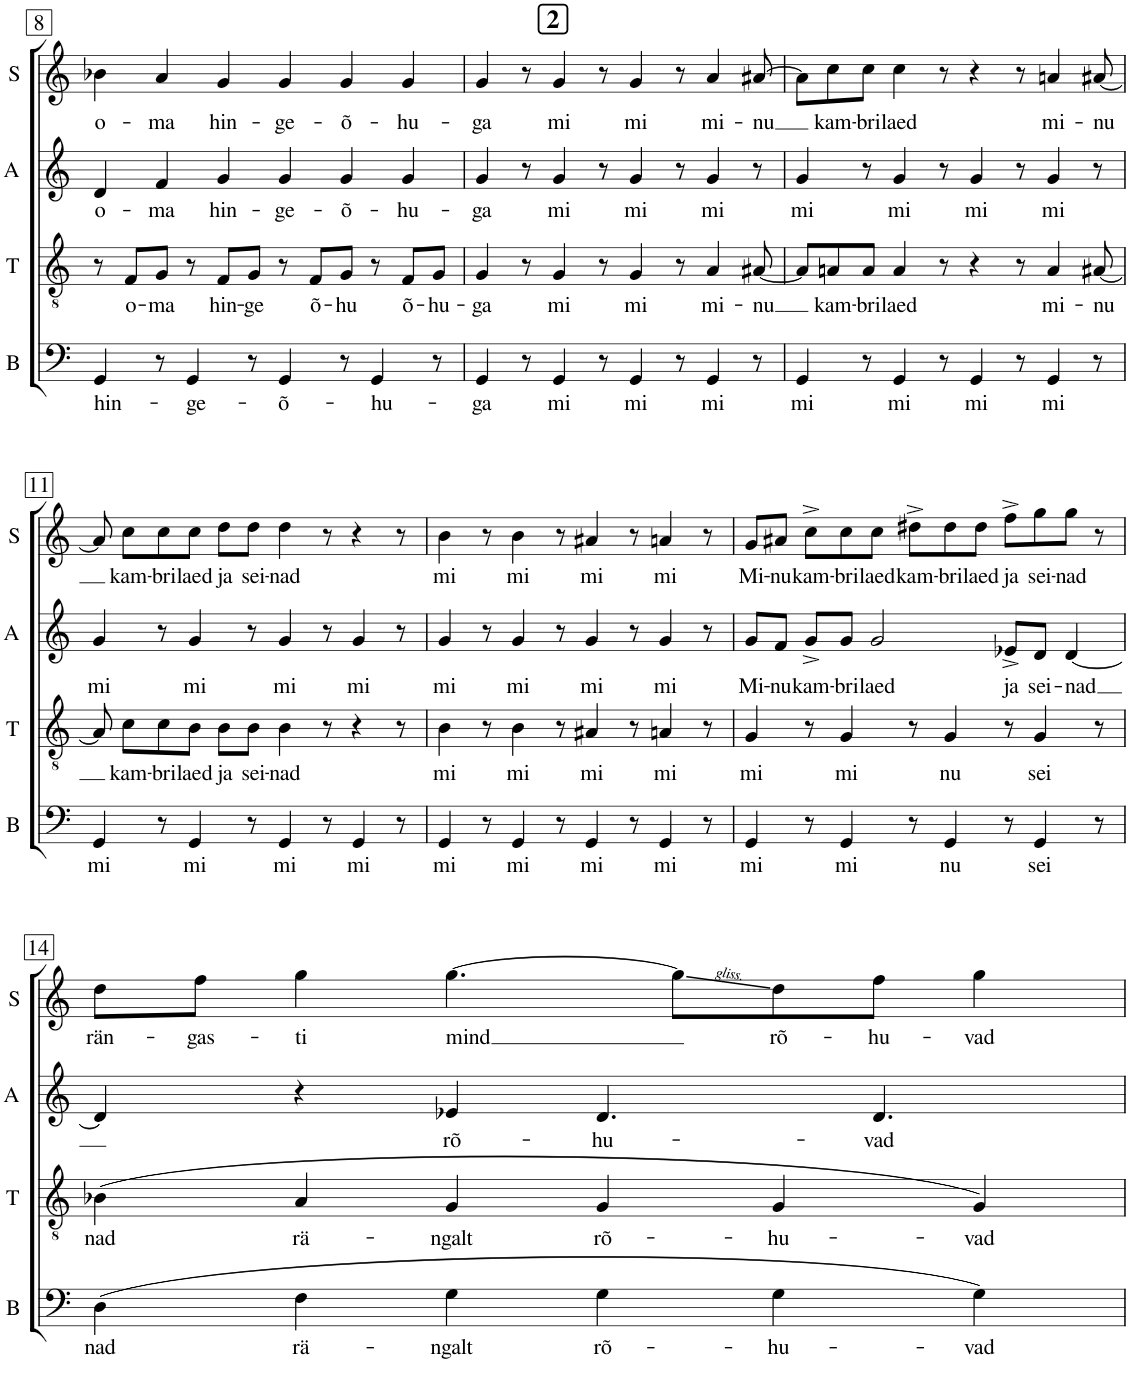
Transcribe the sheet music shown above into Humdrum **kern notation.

**kern	**text	**kern	**text	**kern	**text	**kern	**text
*part4	*part4	*part3	*part3	*part2	*part2	*part1	*part1
*staff4	*staff4	*staff3	*staff3	*staff2	*staff2	*staff1	*staff1
*I"B	*	*I"T	*	*I"A	*	*I"S	*
*I'B	*	*I'T	*	*I'A	*	*I'S	*
!!LO:PB:g=z
*clefF4	*	*clefGv2	*	*clefG2	*	*clefG2	*
*	*	*	*	*	*	*Trd-7c-12	*
*k[]	*	*k[]	*	*k[]	*	*k[]	*
*M6/4	*	*M6/4	*	*M6/4	*	*M6/4	*
=8	=8	=8	=8	=8	=8	=8	=8
!	!LO:LY:b	!	!	!	!LO:LY:b	!	!LO:LY:b
4GG/	hin-	8r	.	4d/	o-	4b-X\	o-
!	!	!	!LO:LY:b	!	!	!	!
.	.	8F/L	o-	.	.	.	.
!	!	!	!LO:LY:b	!	!LO:LY:b	!	!LO:LY:b
8r	.	8G/J	-ma	4f/	-ma	4a/	-ma
!	!LO:LY:b	!	!	!	!	!	!
4GG/	-ge-	8r	.	.	.	.	.
!	!	!	!LO:LY:b	!	!LO:LY:b	!	!LO:LY:b
.	.	8F/L	hin-	4g/	hin-	4g/	hin-
!	!	!	!LO:LY:b	!	!	!	!
8r	.	8G/J	-ge	.	.	.	.
!	!LO:LY:b	!	!	!	!LO:LY:b	!	!LO:LY:b
4GG/	-õ-	8r	.	4g/	-ge-	4g/	-ge-
!	!	!	!LO:LY:b	!	!	!	!
.	.	8F/L	õ-	.	.	.	.
!	!	!	!LO:LY:b	!	!LO:LY:b	!	!LO:LY:b
8r	.	8G/J	-hu	4g/	-õ-	4g/	-õ-
!	!LO:LY:b	!	!	!	!	!	!
4GG/	-hu-	8r	.	.	.	.	.
!	!	!	!LO:LY:b	!	!LO:LY:b	!	!LO:LY:b
.	.	8F/L	õ-	4g/	-hu-	4g/	-hu-
!	!	!	!LO:LY:b	!	!	!	!
8r	.	8G/J	-hu-	.	.	.	.
!!LO:REH:place=s1:a:B:cj:fs=14:t=2:qo=1.5
=9	=9	=9	=9	=9	=9	=9	=9
!	!LO:LY:b	!	!LO:LY:b	!	!LO:LY:b	!	!LO:LY:b
4GG/	-ga	4G/	-ga	4g/	-ga	4g/	-ga
8r	.	8r	.	8r	.	8r	.
!	!LO:LY:b	!	!LO:LY:b	!	!LO:LY:b	!	!LO:LY:b
4GG/	mi	4G/	mi	4g/	mi	4g/	mi
8r	.	8r	.	8r	.	8r	.
!	!LO:LY:b	!	!LO:LY:b	!	!LO:LY:b	!	!LO:LY:b
4GG/	mi	4G/	mi	4g/	mi	4g/	mi
8r	.	8r	.	8r	.	8r	.
!	!LO:LY:b	!	!LO:LY:b	!	!LO:LY:b	!	!LO:LY:b
4GG/	mi	4A/	mi-	4g/	mi	4a/	mi-
!	!	!	!LO:LY:b	!	!	!	!LO:LY:b
8r	.	[8A#X/	-nu	8r	.	[8a#X/	-nu
=10	=10	=10	=10	=10	=10	=10	=10
!	!LO:LY:b	!	!	!	!LO:LY:b	!	!
4GG/	mi	8A#/L]	.	4g/	mi	8a#\L]	.
!	!	!	!LO:LY:b	!	!	!	!LO:LY:b
.	.	8An/	kam-	.	.	8cc\	kam-
!	!	!	!LO:LY:b	!	!	!	!LO:LY:b
8r	.	8A/J	-bri	8r	.	8cc\J	-bri
!	!LO:LY:b	!	!LO:LY:b	!	!LO:LY:b	!	!LO:LY:b
4GG/	mi	4A/	laed	4g/	mi	4cc\	laed
8r	.	8r	.	8r	.	8r	.
!	!LO:LY:b	!	!	!	!LO:LY:b	!	!
4GG/	mi	4r	.	4g/	mi	4r	.
8r	.	8r	.	8r	.	8r	.
!	!LO:LY:b	!	!LO:LY:b	!	!LO:LY:b	!	!LO:LY:b
4GG/	mi	4A/	mi-	4g/	mi	4an/	mi-
!	!	!	!LO:LY:b	!	!	!	!LO:LY:b
8r	.	[8A#X/	-nu	8r	.	[8a#X/	-nu
!!LO:LB:g=z
=11	=11	=11	=11	=11	=11	=11	=11
!	!LO:LY:b	!	!	!	!LO:LY:b	!	!
4GG/	mi	8A#/]	.	4g/	mi	8a#/]	.
!	!	!	!LO:LY:b	!	!	!	!LO:LY:b
.	.	8c\L	kam-	.	.	8cc\L	kam-
!	!	!	!LO:LY:b	!	!	!	!LO:LY:b
8r	.	8c\	-bri	8r	.	8cc\	-bri
!	!LO:LY:b	!	!LO:LY:b	!	!LO:LY:b	!	!LO:LY:b
4GG/	mi	8B\J	laed	4g/	mi	8cc\J	laed
!	!	!	!LO:LY:b	!	!	!	!LO:LY:b
.	.	8B\L	ja	.	.	8dd\L	ja
!	!	!	!LO:LY:b	!	!	!	!LO:LY:b
8r	.	8B\J	sei-	8r	.	8dd\J	sei-
!	!LO:LY:b	!	!LO:LY:b	!	!LO:LY:b	!	!LO:LY:b
4GG/	mi	4B\	-nad	4g/	mi	4dd\	-nad
8r	.	8r	.	8r	.	8r	.
!	!LO:LY:b	!	!	!	!LO:LY:b	!	!
4GG/	mi	4r	.	4g/	mi	4r	.
8r	.	8r	.	8r	.	8r	.
=12	=12	=12	=12	=12	=12	=12	=12
!	!LO:LY:b	!	!LO:LY:b	!	!LO:LY:b	!	!LO:LY:b
4GG/	mi	4B\	mi	4g/	mi	4b\	mi
8r	.	8r	.	8r	.	8r	.
!	!LO:LY:b	!	!LO:LY:b	!	!LO:LY:b	!	!LO:LY:b
4GG/	mi	4B\	mi	4g/	mi	4b\	mi
8r	.	8r	.	8r	.	8r	.
!	!LO:LY:b	!	!LO:LY:b	!	!LO:LY:b	!	!LO:LY:b
4GG/	mi	4A#X/	mi	4g/	mi	4a#X/	mi
8r	.	8r	.	8r	.	8r	.
!	!LO:LY:b	!	!LO:LY:b	!	!LO:LY:b	!	!LO:LY:b
4GG/	mi	4An/	mi	4g/	mi	4an/	mi
8r	.	8r	.	8r	.	8r	.
=13	=13	=13	=13	=13	=13	=13	=13
!	!LO:LY:b	!	!LO:LY:b	!	!LO:LY:b	!	!LO:LY:b
4GG/	mi	4G/	mi	8g/L	Mi-	8g/L	Mi-
!	!	!	!	!	!LO:LY:b	!	!LO:LY:b
.	.	.	.	8f/J	-nu	8a#X/J	-nu
!	!	!	!	!	!LO:LY:b	!	!LO:LY:b
8r	.	8r	.	8g^/L	kam-	8cc^\L	kam-
!	!LO:LY:b	!	!LO:LY:b	!	!LO:LY:b	!	!LO:LY:b
4GG/	mi	4G/	mi	8g/J	-bri	8cc\	-bri
!	!	!	!	!	!LO:LY:b	!	!LO:LY:b
.	.	.	.	2g/	laed	8cc\J	laed
!	!	!	!	!	!	!	!LO:LY:b
8r	.	8r	.	.	.	8dd#X^\L	kam-
!	!LO:LY:b	!	!LO:LY:b	!	!	!	!LO:LY:b
4GG/	nu	4G/	nu	.	.	8dd#\	-bri
!	!	!	!	!	!	!	!LO:LY:b
.	.	.	.	.	.	8dd#\J	laed
!	!	!	!	!	!LO:LY:b	!	!LO:LY:b
8r	.	8r	.	8e-X^/L	ja	8ff^\L	ja
!	!LO:LY:b	!	!LO:LY:b	!	!LO:LY:b	!	!LO:LY:b
4GG/	sei	4G/	sei	8d/J	sei-	8gg\	sei-
!	!	!	!	!	!LO:LY:b	!	!LO:LY:b
.	.	.	.	[4d/	-nad	8gg\J	-nad
8r	.	8r	.	.	.	8r	.
!!LO:LB:g=z
=14	=14	=14	=14	=14	=14	=14	=14
!	!LO:LY:b	!	!LO:LY:b	!	!	!	!LO:LY:b
(4D\	nad	(4B-X\	nad	4d/]	.	8dd\L	rän-
!	!	!	!	!	!	!	!LO:LY:b
.	.	.	.	.	.	8ff\J	-gas-
!	!LO:LY:b	!	!LO:LY:b	!	!	!	!LO:LY:b
4F\	rä-	4A/	rä-	4r	.	4gg\	-ti
!	!LO:LY:b	!	!LO:LY:b	!	!LO:LY:b	!	!LO:LY:b
4G\	-ngalt	4G/	-ngalt	4e-X/	rõ-	[4.gg\	mind
!	!LO:LY:b	!	!LO:LY:b	!	!LO:LY:b	!	!
4G\	rõ-	4G/	rõ-	4.d/	-hu-	.	.
.	.	.	.	.	.	8gg\L]	.
!	!LO:LY:b	!	!LO:LY:b	!	!	!	!LO:LY:b
4G\	-hu-	4G/	-hu-	.	.	8dd\	rõ-
!	!	!	!	!	!LO:LY:b	!	!LO:LY:b
.	.	.	.	4.d/	-vad	8ff\J	-hu-
!	!LO:LY:b	!	!LO:LY:b	!	!	!	!LO:LY:b
4G\)	-vad	4G/)	-vad	.	.	4gg\	-vad
=	=	=	=	=	=	=	=
*-	*-	*-	*-	*-	*-	*-	*-
